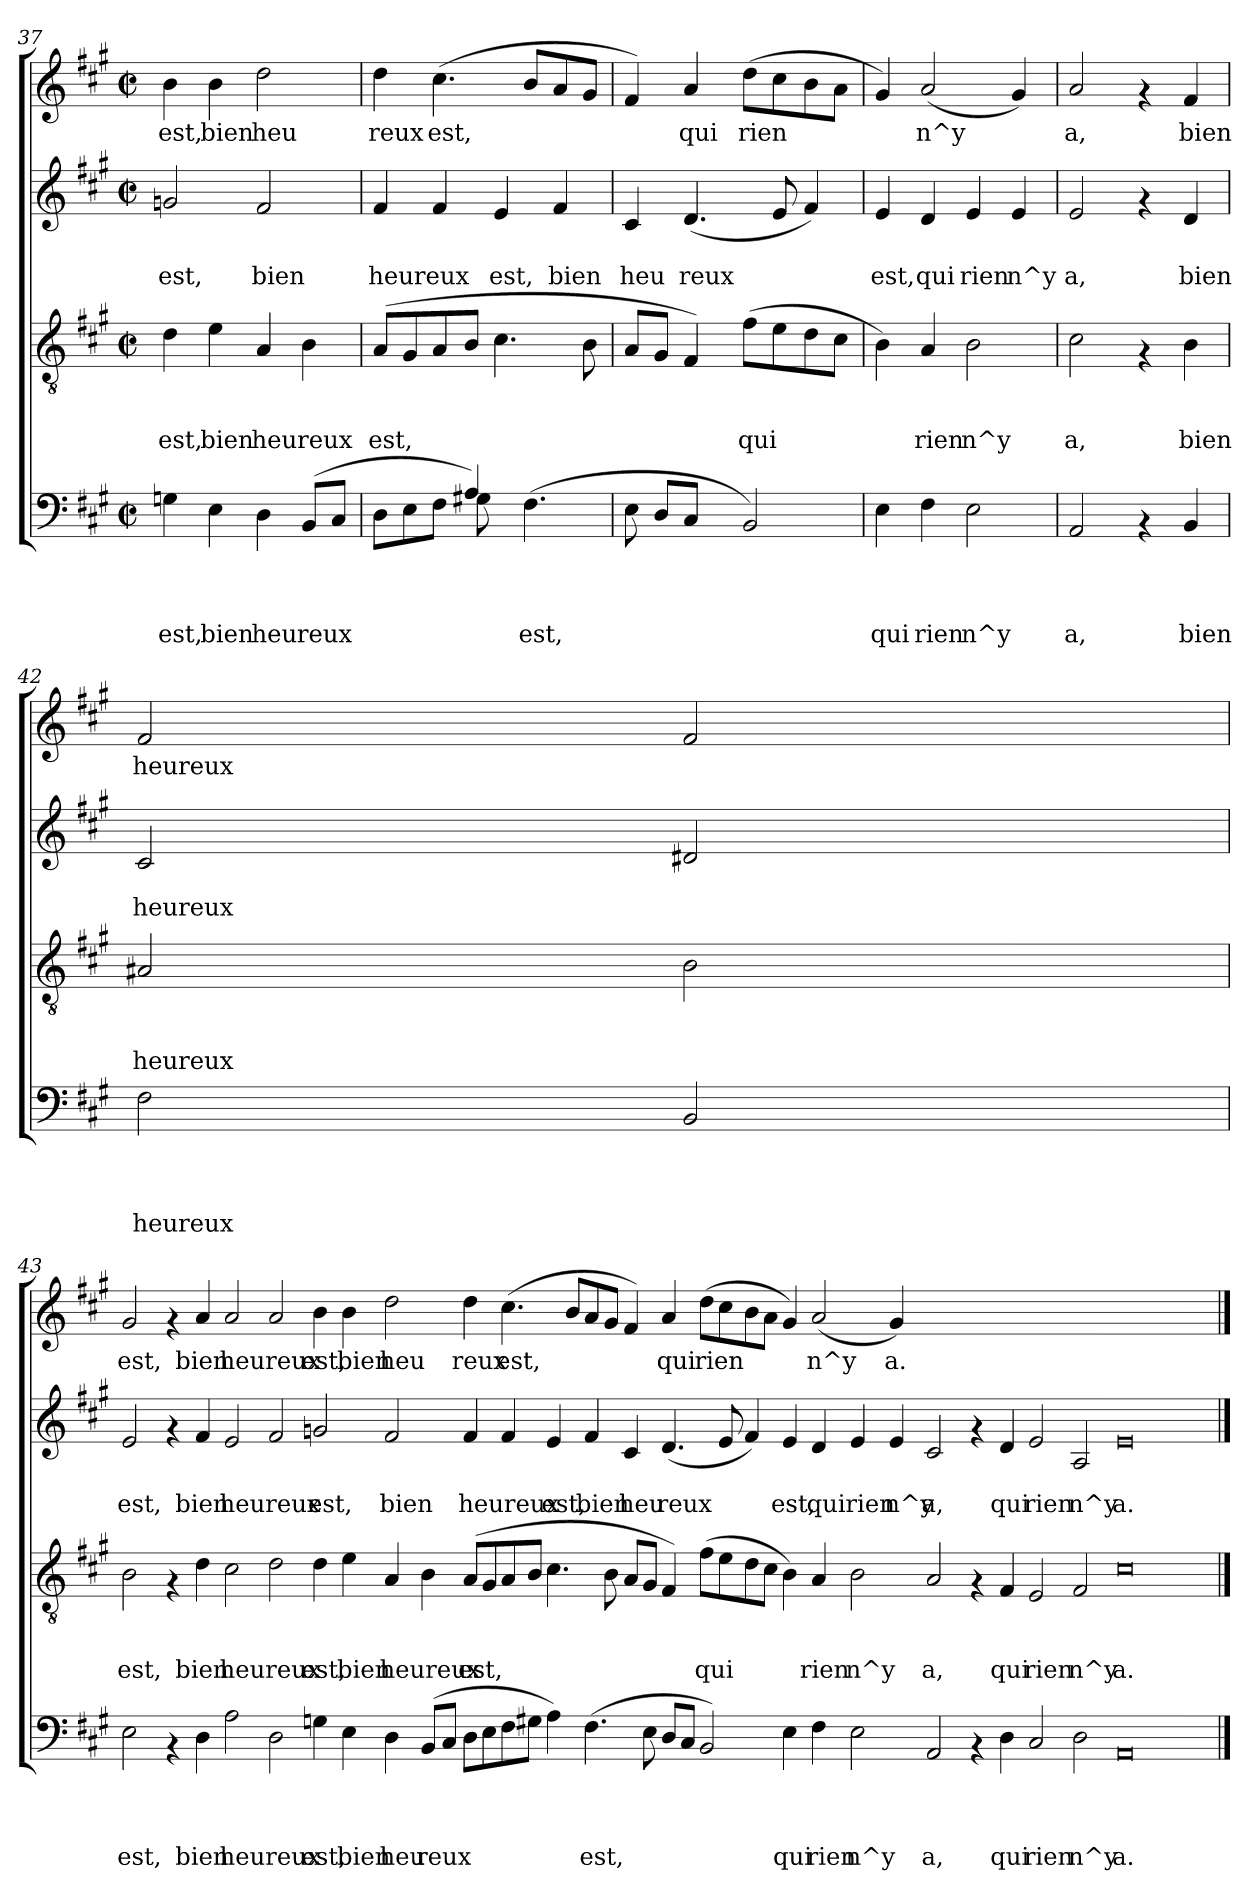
**kern	**text	**text	**text	**text	**kern	**text	**text	**text	**kern	**text	**text	**kern	**text
*part4	*part4	*part4	*part4	*part4	*part3	*part3	*part3	*part3	*part2	*part2	*part2	*part1	*part1
*staff4	*staff4	*staff4	*staff4	*staff4	*staff3	*staff3	*staff3	*staff3	*staff2	*staff2	*staff2	*staff1	*staff1
*clefF4	*	*	*	*	*clefGv2	*	*	*	*clefG2	*	*	*clefG2	*
*k[f#c#g#]	*	*	*	*	*k[f#c#g#]	*	*	*	*k[f#c#g#]	*	*	*k[f#c#g#]	*
*A:	*	*	*	*	*A:	*	*	*	*A:	*	*	*A:	*
*M2/2	*	*	*	*	*M2/2	*	*	*	*M2/2	*	*	*M2/2	*
*met(c|)	*	*	*	*	*met(c|)	*	*	*	*met(c|)	*	*	*met(c|)	*
=37	=37	=37	=37	=37	=37	=37	=37	=37	=37	=37	=37	=37	=37
!	!	!	!	!LO:LY:b	!	!	!	!LO:LY:b	!	!	!LO:LY:b	!	!LO:LY:b
4Gni\	.	.	.	est,	4d\	.	.	est,	2gn/	.	est,	4b\	est,
!	!	!	!	!LO:LY:b	!	!	!	!LO:LY:b	!	!	!	!	!LO:LY:b
4E\	.	.	.	bien	4e\	.	.	bien	.	.	.	4b\	bien
!	!	!	!	!LO:LY:b	!	!	!	!LO:LY:b	!	!	!LO:LY:b	!	!LO:LY:b
4D\	.	.	.	heu	4A/	.	.	heureux	2f#/	.	bien	2dd\	heu
!	!	!	!	!LO:LY:b	!	!	!	!	!	!	!	!	!
(>8BB/L	.	.	.	reux	4B\	.	.	.	.	.	.	.	.
8C#/J	.	.	.	.	.	.	.	.	.	.	.	.	.
=38	=38	=38	=38	=38	=38	=38	=38	=38	=38	=38	=38	=38	=38
*^	*	*	*	*	*	*	*	*	*	*	*	*	*
!	!	!	!	!	!	!	!	!	!LO:LY:b	!	!	!LO:LY:b	!	!LO:LY:b
8D\L	4.ryy	.	.	.	.	(>8A/L	.	.	est,	4f#/	.	heureux	4dd\	reux
8E\	.	.	.	.	.	8G#/	.	.	.	.	.	.	.	.
!	!	!	!	!	!	!	!	!	!	!	!	!	!	!LO:LY:b
8F#\J	.	.	.	.	.	8A/	.	.	.	4f#/	.	.	(>4.cc#\	est,
4A/)	8G#X\	.	.	.	.	8B/J	.	.	.	.	.	.	.	.
!	!	!	!	!	!	!	!	!	!	!	!	!LO:LY:b	!	!
.	2ryy	.	.	.	.	4.c#\	.	.	.	4e/	.	est,	.	.
!	!	!	!	!	!LO:LY:b	!	!	!	!	!	!	!	!	!
(>4.F#\	.	.	.	.	est,	.	.	.	.	.	.	.	8b/L	.
!	!	!	!	!	!	!	!	!	!	!	!	!LO:LY:b	!	!
.	.	.	.	.	.	.	.	.	.	4f#/	.	bien	8a/	.
.	.	.	.	.	.	8B\	.	.	.	.	.	.	8g#/J	.
*v	*v	*	*	*	*	*	*	*	*	*	*	*	*	*
=39	=39	=39	=39	=39	=39	=39	=39	=39	=39	=39	=39	=39	=39
!	!	!	!	!	!	!	!	!	!	!	!LO:LY:b	!	!
8E\	.	.	.	.	8A/L	.	.	.	4c#/	.	heu	4f#/)	.
8D/L	.	.	.	.	8G#/J	.	.	.	.	.	.	.	.
!	!	!	!	!	!	!	!	!	!	!	!LO:LY:b	!	!LO:LY:b
8C#/J	.	.	.	.	4F#/)	.	.	.	(<4.d/	.	reux	4a/	qui
8ryy	.	.	.	.	.	.	.	.	.	.	.	.	.
!	!	!	!	!	!	!	!	!LO:LY:b	!	!	!	!	!LO:LY:b
2BB/)	.	.	.	.	(>8f#\L	.	.	qui	.	.	.	(>8dd\L	rien
.	.	.	.	.	8e\	.	.	.	8e/	.	.	8cc#\	.
.	.	.	.	.	8d\	.	.	.	4f#/)	.	.	8b\	.
.	.	.	.	.	8c#\J	.	.	.	.	.	.	8a\J	.
=40	=40	=40	=40	=40	=40	=40	=40	=40	=40	=40	=40	=40	=40
!	!	!	!	!LO:LY:b	!	!	!	!	!	!	!LO:LY:b	!	!
4E\	.	.	.	qui	4B\)	.	.	.	4e/	.	est,	4g#/)	.
!	!	!	!	!LO:LY:b	!	!	!	!LO:LY:b	!	!	!LO:LY:b	!	!LO:LY:b
4F#\	.	.	.	rien	4A/	.	.	rien	4d/	.	qui	(<2a/	n^y
!	!	!	!	!LO:LY:b	!	!	!	!LO:LY:b	!	!	!LO:LY:b	!	!
2E\	.	.	.	n^y	2B\	.	.	n^y	4e/	.	rien	.	.
!	!	!	!	!	!	!	!	!	!	!	!LO:LY:b	!	!
.	.	.	.	.	.	.	.	.	4e/	.	n^y	4g#/)	.
=41	=41	=41	=41	=41	=41	=41	=41	=41	=41	=41	=41	=41	=41
!	!	!	!	!LO:LY:b	!	!	!	!LO:LY:b	!	!	!LO:LY:b	!	!LO:LY:b
2AA/	.	.	.	a,	2c#\	.	.	a,	2e/	.	a,	2a/	a,
4rAA	.	.	.	.	4rF	.	.	.	4rf	.	.	4rf	.
!	!	!	!	!LO:LY:b	!	!	!	!LO:LY:b	!	!	!LO:LY:b	!	!LO:LY:b
4BB/	.	.	.	bien	4B\	.	.	bien	4d/	.	bien	4f#/	bien
=42	=42	=42	=42	=42	=42	=42	=42	=42	=42	=42	=42	=42	=42
!	!	!	!	!LO:LY:b	!	!	!	!LO:LY:b	!	!	!LO:LY:b	!	!LO:LY:b
2F#\	.	.	.	heureux	2A#X/	.	.	heureux	2c#/	.	heureux	2f#/	heureux
2BB/	.	.	.	.	2B\	.	.	.	2d#X/	.	.	2f#/	.
!!LO:PB:g=z
=43	=43	=43	=43	=43	=43	=43	=43	=43	=43	=43	=43	=43	=43
!	!	!	!	!LO:LY:b	!	!	!	!LO:LY:b	!	!	!LO:LY:b	!	!LO:LY:b
2E\	.	.	.	est,	2B\	.	.	est,	2e/	.	est,	2g#/	est,
4rAA	.	.	.	.	4rF	.	.	.	4rf	.	.	4rf	.
!	!	!	!	!LO:LY:b	!	!	!	!LO:LY:b	!	!	!LO:LY:b	!	!LO:LY:b
4D\	.	.	.	bien	4d\	.	.	bien	4f#/	.	bien	4a/	bien
!	!	!	!	!LO:LY:b	!	!	!	!LO:LY:b	!	!	!LO:LY:b	!	!LO:LY:b
2A\	.	.	.	heureux	2c#\	.	.	heureux	2e/	.	heureux	2a/	heureux
2D\	.	.	.	.	2d\	.	.	.	2f#/	.	.	2a/	.
!	!	!	!	!LO:LY:b	!	!	!	!LO:LY:b	!	!	!LO:LY:b	!	!LO:LY:b
4Gn\	.	.	.	est,	4d\	.	.	est,	2gn/	.	est,	4b\	est,
!	!	!	!	!LO:LY:b	!	!	!	!LO:LY:b	!	!	!	!	!LO:LY:b
4E\	.	.	.	bien	4e\	.	.	bien	.	.	.	4b\	bien
!	!	!	!	!LO:LY:b	!	!	!	!LO:LY:b	!	!	!LO:LY:b	!	!LO:LY:b
4D\	.	.	.	heu	4A/	.	.	heureux	2f#/	.	bien	2dd\	heu
!	!	!	!	!LO:LY:b	!	!	!	!	!	!	!	!	!
(>8BB/L	.	.	.	reux	4B\	.	.	.	.	.	.	.	.
8C#/J	.	.	.	.	.	.	.	.	.	.	.	.	.
!	!	!	!	!	!	!	!	!LO:LY:b	!	!	!LO:LY:b	!	!LO:LY:b
8D\L	.	.	.	.	(>8A/L	.	.	est,	4f#/	.	heureux	4dd\	reux
8E\	.	.	.	.	8G#/	.	.	.	.	.	.	.	.
!	!	!	!	!	!	!	!	!	!	!	!	!	!LO:LY:b
8F#\	.	.	.	.	8A/	.	.	.	4f#/	.	.	(>4.cc#\	est,
8G#X\J	.	.	.	.	8B/J	.	.	.	.	.	.	.	.
!	!	!	!	!	!	!	!	!	!	!	!LO:LY:b	!	!
4A\)	.	.	.	.	4.c#\	.	.	.	4e/	.	est,	.	.
.	.	.	.	.	.	.	.	.	.	.	.	8b/L	.
!	!	!	!	!LO:LY:b	!	!	!	!	!	!	!LO:LY:b	!	!
(>4.F#\	.	.	.	est,	.	.	.	.	4f#/	.	bien	8a/	.
.	.	.	.	.	8B\	.	.	.	.	.	.	8g#/J	.
!	!	!	!	!	!	!	!	!	!	!	!LO:LY:b	!	!
.	.	.	.	.	8A/L	.	.	.	4c#/	.	heu	4f#/)	.
8E\	.	.	.	.	8G#/J	.	.	.	.	.	.	.	.
!	!	!	!	!	!	!	!	!	!	!	!LO:LY:b	!	!LO:LY:b
8D/L	.	.	.	.	4F#/)	.	.	.	(<4.d/	.	reux	4a/	qui
8C#/J	.	.	.	.	.	.	.	.	.	.	.	.	.
!	!	!	!	!	!	!	!	!LO:LY:b	!	!	!	!	!LO:LY:b
2BB/)	.	.	.	.	(>8f#\L	.	.	qui	.	.	.	(>8dd\L	rien
.	.	.	.	.	8e\	.	.	.	8e/	.	.	8cc#\	.
.	.	.	.	.	8d\	.	.	.	4f#/)	.	.	8b\	.
.	.	.	.	.	8c#\J	.	.	.	.	.	.	8a\J	.
!	!	!	!	!LO:LY:b	!	!	!	!	!	!	!LO:LY:b	!	!
4E\	.	.	.	qui	4B\)	.	.	.	4e/	.	est,	4g#/)	.
!	!	!	!	!LO:LY:b	!	!	!	!LO:LY:b	!	!	!LO:LY:b	!	!LO:LY:b
4F#\	.	.	.	rien	4A/	.	.	rien	4d/	.	qui	(<2a/	n^y
!	!	!	!	!LO:LY:b	!	!	!	!LO:LY:b	!	!	!LO:LY:b	!	!
2E\	.	.	.	n^y	2B\	.	.	n^y	4e/	.	rien	.	.
!	!	!	!	!	!	!	!	!	!	!	!LO:LY:b	!	!LO:LY:b
.	.	.	.	.	.	.	.	.	4e/	.	n^y	4g#/)	a.
!	!	!	!	!LO:LY:b	!	!	!	!LO:LY:b	!	!	!LO:LY:b	!	!
2AA/	.	.	.	a,	2A/	.	.	a,	2c#/	.	a,	00ryy	.
4rAA	.	.	.	.	4rF	.	.	.	4rf	.	.	.	.
!	!	!	!	!LO:LY:b	!	!	!	!LO:LY:b	!	!	!LO:LY:b	!	!
4D\	.	.	.	qui	4F#/	.	.	qui	4d/	.	qui	.	.
!	!	!	!	!LO:LY:b	!	!	!	!LO:LY:b	!	!	!LO:LY:b	!	!
2C#/	.	.	.	rien	2E/	.	.	rien	2e/	.	rien	.	.
!	!	!	!	!LO:LY:b	!	!	!	!LO:LY:b	!	!	!LO:LY:b	!	!
2D\	.	.	.	n^y	2F#/	.	.	n^y	2A/	.	n^y	.	.
!	!	!	!	!LO:LY:b	!	!	!	!LO:LY:b	!	!	!LO:LY:b	!	!
0AA	.	.	.	a.	0c#	.	.	a.	0e	.	a.	.	.
==	==	==	==	==	==	==	==	==	==	==	==	==	==
*-	*-	*-	*-	*-	*-	*-	*-	*-	*-	*-	*-	*-	*-
